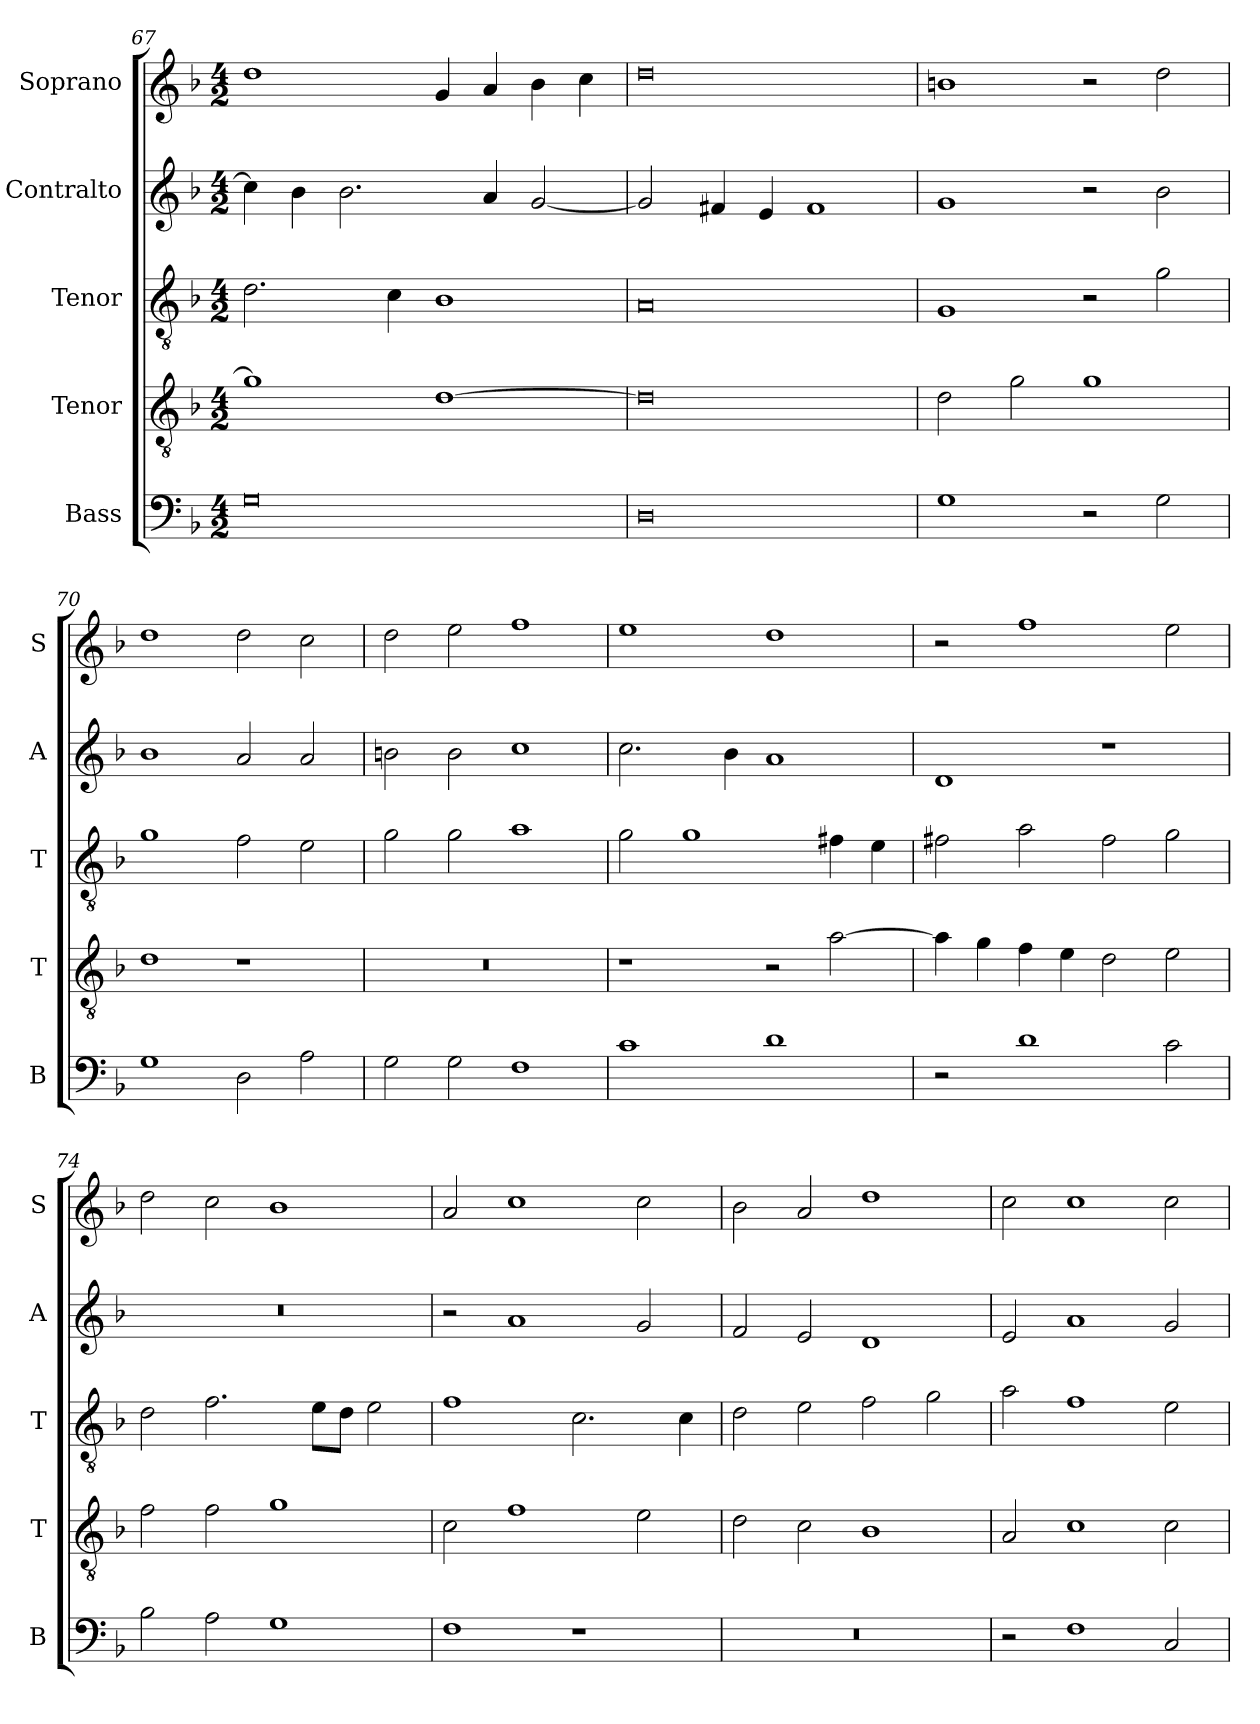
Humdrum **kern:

**kern	**kern	**kern	**kern	**kern
*part5	*part4	*part3	*part2	*part1
*staff5	*staff4	*staff3	*staff2	*staff1
*I"Bass	*I"Tenor	*I"Tenor	*I"Contralto	*I"Soprano
*I'B	*I'T	*I'T	*I'A	*I'S
*clefF4	*clefGv2	*clefGv2	*clefG2	*clefG2
*k[b-]	*k[b-]	*k[b-]	*k[b-]	*k[b-]
*G:dor	*G:dor	*G:dor	*G:dor	*G:dor
*M4/2	*M4/2	*M4/2	*M4/2	*M4/2
=67	=67	=67	=67	=67
0G	1g]	2.d	4cc]	1dd
.	.	.	4b-	.
.	.	.	2.b-	.
.	.	4c	.	.
.	[1d	1B-	.	4g
.	.	.	4a	4a
.	.	.	[2g	4b-
.	.	.	.	4cc
=68	=68	=68	=68	=68
0D	0d]	0A	2g]	0dd
.	.	.	4f#X	.
.	.	.	4e	.
.	.	.	1f#	.
=69	=69	=69	=69	=69
1G	2d	1G	1g	1bn
.	2g	.	.	.
2r	1g	2r	2r	2r
2G	.	2g	2b-	2dd
=70	=70	=70	=70	=70
1G	1d	1g	1b-	1dd
2D	1r	2f	2a	2dd
2A	.	2e	2a	2cc
=71	=71	=71	=71	=71
2G	0r	2g	2bn	2dd
2G	.	2g	2b	2ee
1F	.	1a	1cc	1ff
=72	=72	=72	=72	=72
1c	1r	2g	2.cc	1ee
.	.	1g	.	.
.	.	.	4b-	.
1d	2r	.	1a	1dd
.	[2a	4f#X	.	.
.	.	4e	.	.
=73	=73	=73	=73	=73
2r	4a]	2f#X	1d	2r
.	4g	.	.	.
1d	4f	2a	.	1ff
.	4e	.	.	.
.	2d	2f#	1r	.
2c	2e	2g	.	2ee
=74	=74	=74	=74	=74
2B-	2f	2d	0r	2dd
2A	2f	2.f	.	2cc
1G	1g	.	.	1b-
.	.	8e\L	.	.
.	.	8d\J	.	.
.	.	2e	.	.
=75	=75	=75	=75	=75
1F	2c	1f	2r	2a
.	1f	.	1a	1cc
1r	.	2.c	.	.
.	2e	.	2g	2cc
.	.	4c	.	.
=76	=76	=76	=76	=76
0r	2d	2d	2f	2b-
.	2c	2e	2e	2a
.	1B-	2f	1d	1dd
.	.	2g	.	.
=77	=77	=77	=77	=77
2r	2A	2a	2e	2cc
1F	1c	1f	1a	1cc
2C	2c	2e	2g	2cc
=	=	=	=	=
*-	*-	*-	*-	*-
